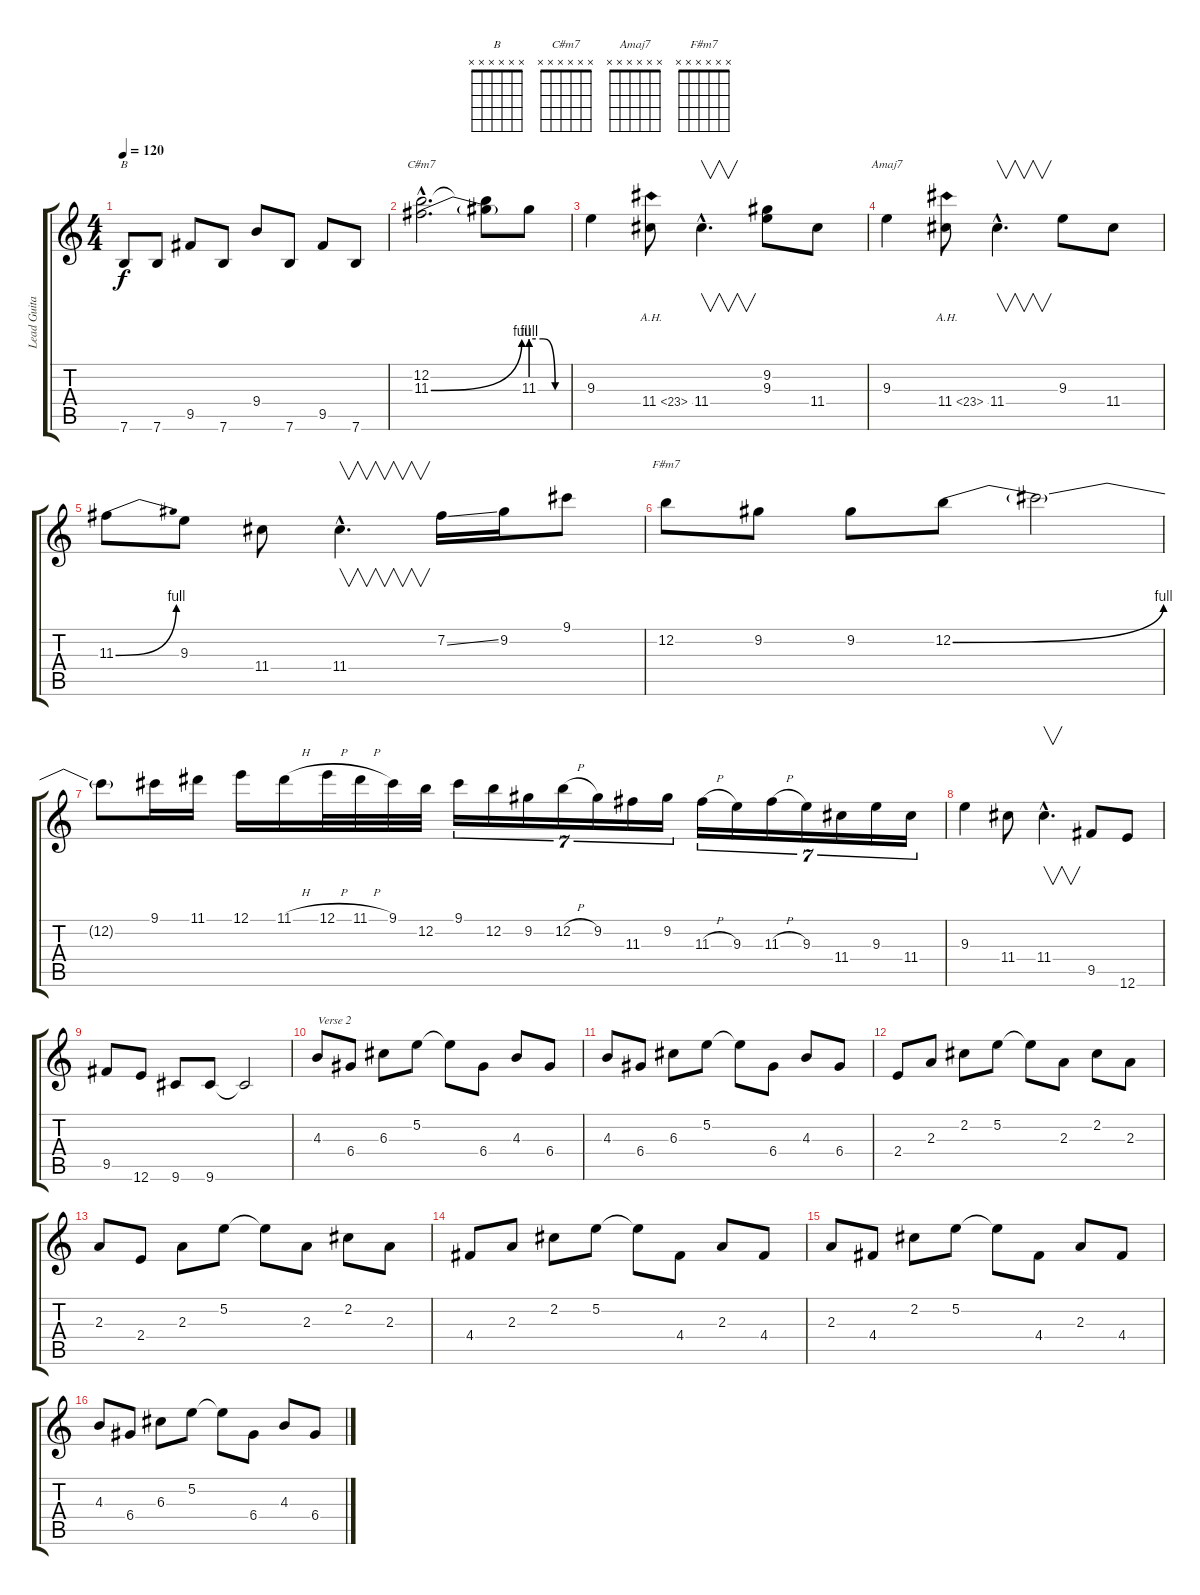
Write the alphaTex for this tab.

\track ("Lead Guitar" "Lead Guita") {instrument distortionguitar}
\staff {score tabs}
\tuning (E4 B3 G3 D3 A2 E2) {hide}
\chord ("B" x x x x x x) {firstfret 0}
\chord ("C#m7" x x x x x x) {firstfret 0}
\chord ("Amaj7" x x x x x x) {firstfret 0}
\chord ("F#m7" x x x x x x) {firstfret 0}
\ts (4 4)
\tempo 120
\clef g2
\ks c
7.6.8{ch "B" dy f} 7.6.8 9.5.8 7.6.8 9.4.8 7.6.8 9.5.8 7.6.8 |
(12.2{hac} 11.3{be (bend 0 0 60 4) hac}).2{d ch "C#m7"} (12.2{t} 11.3{t}).8 11.3{be (custom 0 4 20 4 40 0 60 0)}.8 |
9.3.4 11.4{ah 12}.8 11.4{hac}.4{v d} (9.2 9.3).8 11.4.8 |
9.3.4{ch "Amaj7"} 11.4{ah 12}.8 11.4{hac}.4{v d} 9.3.8 11.4.8 |
11.3{be (bend 0 0 60 4)}.8 9.3.8 11.4.8 11.4{hac}.4{v d} 7.2{ss}.16 9.2.16 9.1.8 |
12.2.8{ch "F#m7"} 9.2.8 9.2.8 12.2{be (bend 0 0 60 4)}.8 12.2{t}.2 |
12.2{t}.8 9.1.16 11.1.16 12.1.16 11.1{h}.16 12.1{h}.32 11.1{h}.32 9.1.32 12.2.32 9.1.16{tu (7 4)} 12.2.16{tu (7 4)} 9.2.16{tu (7 4)} 12.2{h}.16{tu (7 4)} 9.2.16{tu (7 4)} 11.3.16{tu (7 4)} 9.2.16{tu (7 4)} 11.3{h}.16{tu (7 4)} 9.3.16{tu (7 4)} 11.3{h}.16{tu (7 4)} 9.3.16{tu (7 4)} 11.4.16{tu (7 4)} 9.3.16{tu (7 4)} 11.4.16{tu (7 4)} |
9.3.4 11.4.8 11.4{hac}.4{v d} 9.5.8 12.6.8 |
9.5.8 12.6.8 9.6.8 9.6.8 9.6{t}.2 |
4.3.8{txt "Verse 2" instrument electricguitarclean} 6.4.8 6.3.8 5.2.8 5.2{t}.8 6.4.8 4.3.8 6.4.8 |
4.3.8 6.4.8 6.3.8 5.2.8 5.2{t}.8 6.4.8 4.3.8 6.4.8 |
2.4.8 2.3.8 2.2.8 5.2.8 5.2{t}.8 2.3.8 2.2.8 2.3.8 |
2.3.8 2.4.8 2.3.8 5.2.8 5.2{t}.8 2.3.8 2.2.8 2.3.8 |
4.4.8 2.3.8 2.2.8 5.2.8 5.2{t}.8 4.4.8 2.3.8 4.4.8 |
2.3.8 4.4.8 2.2.8 5.2.8 5.2{t}.8 4.4.8 2.3.8 4.4.8 |
4.3.8 6.4.8 6.3.8 5.2.8 5.2{t}.8 6.4.8 4.3.8 6.4.8
